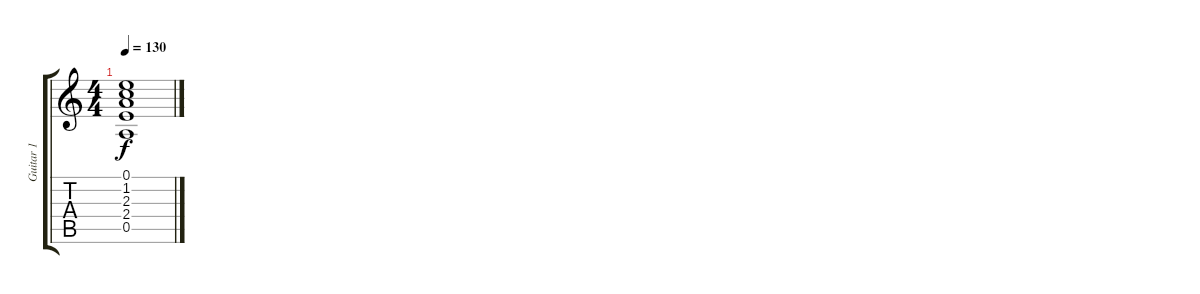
\track ("Guitar 1" "Guitar 1") {instrument acousticguitarsteel}
\staff {score tabs}
\tuning (E4 B3 G3 D3 A2 E2) {hide}
\ts (4 4)
\tempo 130
\clef g2
\ks c
(0.1{t} 1.2{t} 2.3{t} 2.4{t} 0.5{t}).1{dy f}
